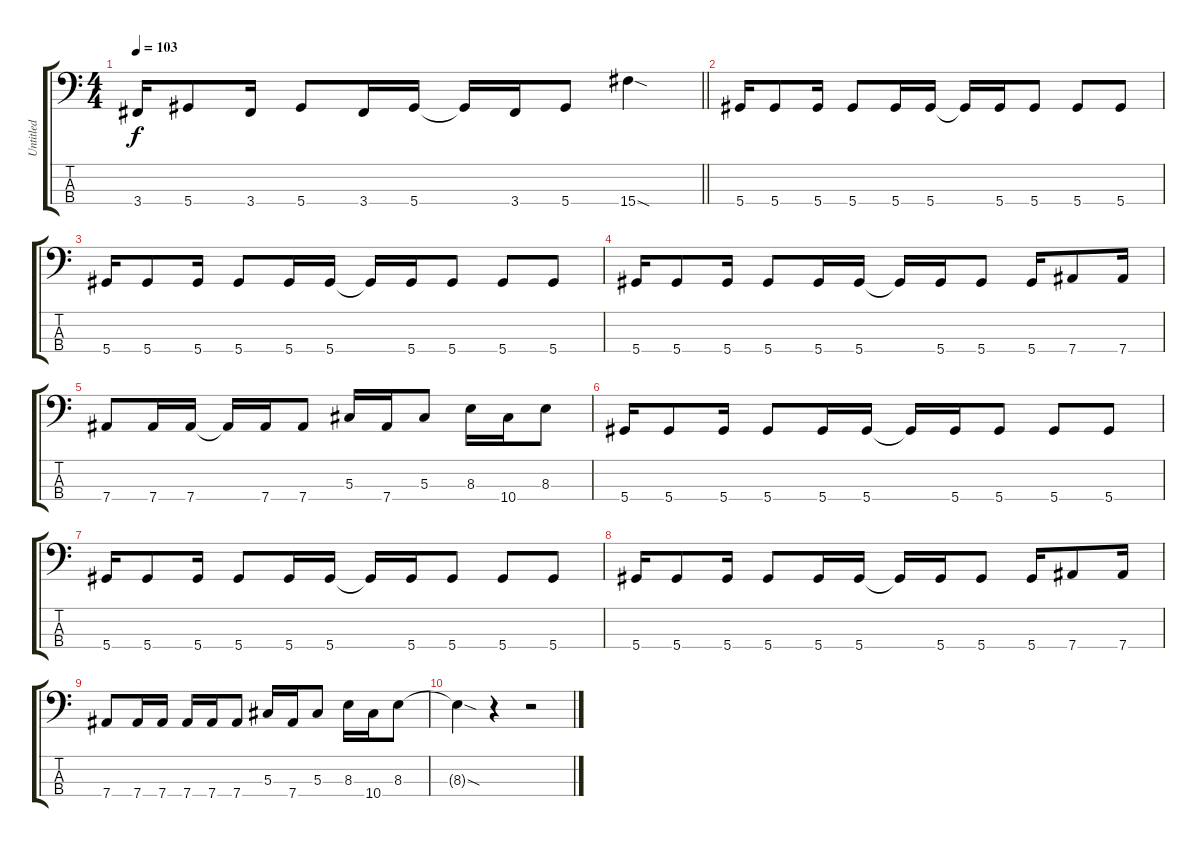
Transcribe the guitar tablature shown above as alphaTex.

\track ("Untitled" "Untitled") {instrument electricbassfinger}
\staff {score tabs}
\tuning (Gb2 Db2 Ab1 Eb1) {hide}
\ts (4 4)
\tempo 103
\clef f4
\barLineRight lightlight
\ks c
3.4.16{dy f} 5.4.8 3.4.16 5.4.8 3.4.16 5.4.16 5.4{t}.16 3.4.16 5.4.8 15.4{sod}.4 |
\section ("" " ")
5.4.16 5.4.8 5.4.16 5.4.8 5.4.16 5.4.16 5.4{t}.16 5.4.16 5.4.8 5.4.8 5.4.8 |
5.4.16 5.4.8 5.4.16 5.4.8 5.4.16 5.4.16 5.4{t}.16 5.4.16 5.4.8 5.4.8 5.4.8 |
5.4.16 5.4.8 5.4.16 5.4.8 5.4.16 5.4.16 5.4{t}.16 5.4.16 5.4.8 5.4.16 7.4.8 7.4.16 |
7.4.8 7.4.16 7.4.16 7.4{t}.16 7.4.16 7.4.8 5.3.16 7.4.16 5.3.8 8.3.16 10.4.16 8.3.8 |
5.4.16 5.4.8 5.4.16 5.4.8 5.4.16 5.4.16 5.4{t}.16 5.4.16 5.4.8 5.4.8 5.4.8 |
5.4.16 5.4.8 5.4.16 5.4.8 5.4.16 5.4.16 5.4{t}.16 5.4.16 5.4.8 5.4.8 5.4.8 |
5.4.16 5.4.8 5.4.16 5.4.8 5.4.16 5.4.16 5.4{t}.16 5.4.16 5.4.8 5.4.16 7.4.8 7.4.16 |
7.4.8 7.4.16 7.4.16 7.4.16 7.4.16 7.4.8 5.3.16 7.4.16 5.3.8 8.3.16 10.4.16 8.3.8 |
8.3{sod t}.4 r.4 r.2
